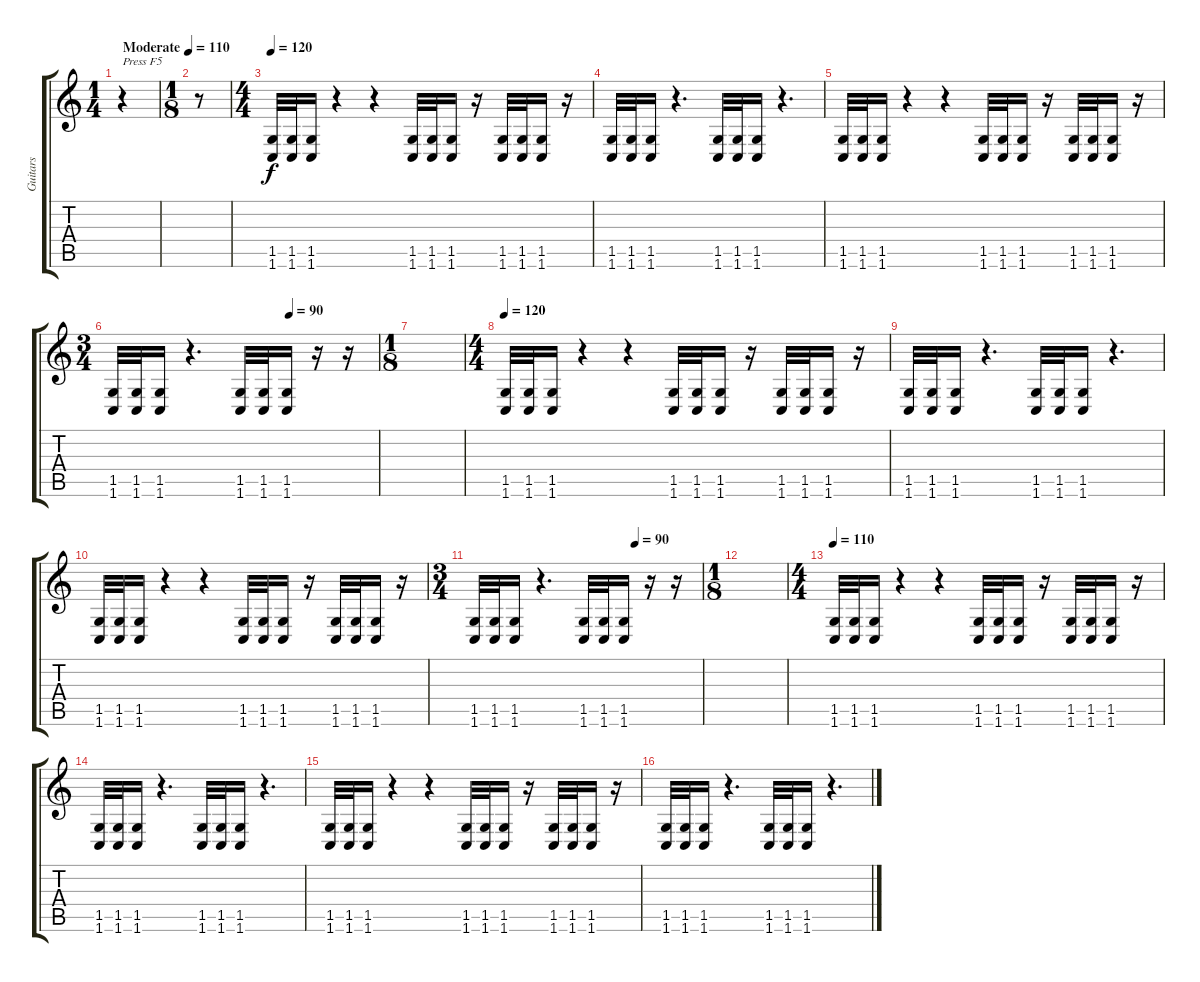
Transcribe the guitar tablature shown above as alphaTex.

\track ("Guitars" "Guitars") {instrument overdrivenguitar}
\staff {score tabs}
\tuning (Db4 Ab3 E3 B2 Gb2 B1) {hide}
\ts (1 4)
\tempo (110 "Moderate")
\tempo 90
\tempo (110 "Moderate")
\clef g2
\ks c
r.4{txt "Press F5" dy f instrument overdrivenguitar} |
\ts (1 8)
r.8 |
\ts (4 4)
\tempo 120
(1.5 1.6).32 (1.5 1.6).32 (1.5 1.6).16 r.4 r.4 (1.5 1.6).32 (1.5 1.6).32 (1.5 1.6).16 r.16 (1.5 1.6).32 (1.5 1.6).32 (1.5 1.6).16 r.16 |
(1.5 1.6).32 (1.5 1.6).32 (1.5 1.6).16 r.4{d} (1.5 1.6).32 (1.5 1.6).32 (1.5 1.6).16 r.4{d} |
(1.5 1.6).32 (1.5 1.6).32 (1.5 1.6).16 r.4 r.4 (1.5 1.6).32 (1.5 1.6).32 (1.5 1.6).16 r.16 (1.5 1.6).32 (1.5 1.6).32 (1.5 1.6).16 r.16 |
\ts (3 4)
\tempo (90 0.6666666666666666)
(1.5 1.6).32 (1.5 1.6).32 (1.5 1.6).16 r.4{d} (1.5 1.6).32 (1.5 1.6).32 (1.5 1.6).16 r.16 r.16 |
\ts (1 8)
|
\ts (4 4)
\tempo 120
(1.5 1.6).32 (1.5 1.6).32 (1.5 1.6).16 r.4 r.4 (1.5 1.6).32 (1.5 1.6).32 (1.5 1.6).16 r.16 (1.5 1.6).32 (1.5 1.6).32 (1.5 1.6).16 r.16 |
(1.5 1.6).32 (1.5 1.6).32 (1.5 1.6).16 r.4{d} (1.5 1.6).32 (1.5 1.6).32 (1.5 1.6).16 r.4{d} |
(1.5 1.6).32 (1.5 1.6).32 (1.5 1.6).16 r.4 r.4 (1.5 1.6).32 (1.5 1.6).32 (1.5 1.6).16 r.16 (1.5 1.6).32 (1.5 1.6).32 (1.5 1.6).16 r.16 |
\ts (3 4)
\tempo (90 0.7083333333333334)
(1.5 1.6).32 (1.5 1.6).32 (1.5 1.6).16 r.4{d} (1.5 1.6).32 (1.5 1.6).32 (1.5 1.6).16 r.16 r.16 |
\ts (1 8)
|
\ts (4 4)
\tempo 110
(1.5 1.6).32 (1.5 1.6).32 (1.5 1.6).16 r.4 r.4 (1.5 1.6).32 (1.5 1.6).32 (1.5 1.6).16 r.16 (1.5 1.6).32 (1.5 1.6).32 (1.5 1.6).16 r.16 |
(1.5 1.6).32 (1.5 1.6).32 (1.5 1.6).16 r.4{d} (1.5 1.6).32 (1.5 1.6).32 (1.5 1.6).16 r.4{d} |
(1.5 1.6).32 (1.5 1.6).32 (1.5 1.6).16 r.4 r.4 (1.5 1.6).32 (1.5 1.6).32 (1.5 1.6).16 r.16 (1.5 1.6).32 (1.5 1.6).32 (1.5 1.6).16 r.16 |
(1.5 1.6).32 (1.5 1.6).32 (1.5 1.6).16 r.4{d} (1.5 1.6).32 (1.5 1.6).32 (1.5 1.6).16 r.4{d}
